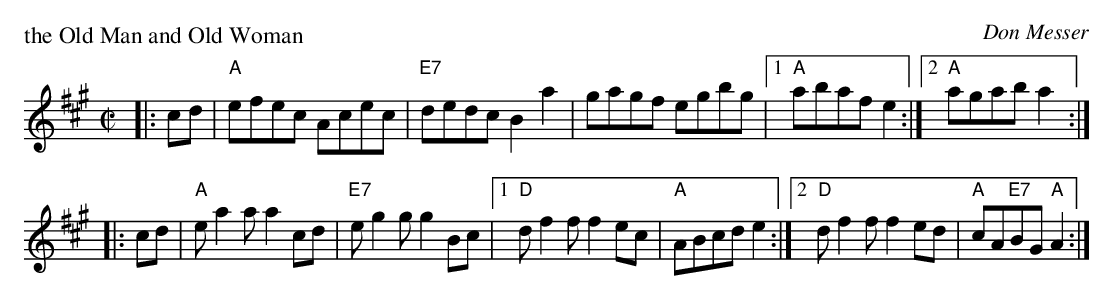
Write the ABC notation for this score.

X:1
P: the Old Man and Old Woman
O: Don Messer
M: C|
L: 1/8
K: A
|: cd \
| "A"efec Acec | "E7"dedc B2a2 | gagf egbg |1 "A"abaf e2 :|2 "A"agab a2 :|
|: cd \
| "A"ea2a a2cd | "E7"eg2g g2Bc |1 "D"df2f f2ec | "A"ABcd e2 :|2  "D"df2f f2ed | "A"cA"E7"BG "A"A2 :|
